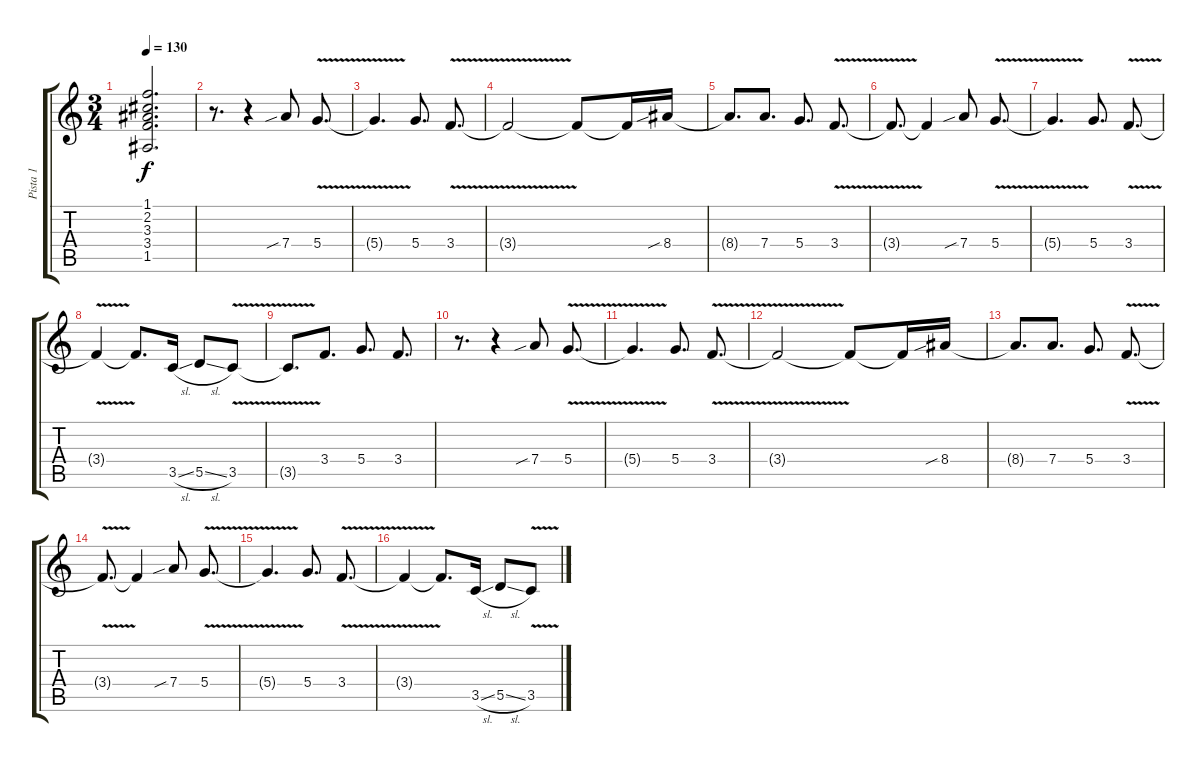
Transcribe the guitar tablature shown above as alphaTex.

\track ("Pista 1" "Pista 1") {instrument distortionguitar}
\staff {score tabs}
\tuning (E4 B3 G3 D3 A2 E2) {hide}
\ts (3 4)
\tempo 130
\clef g2
\ks c
(1.1{t} 2.2{t} 3.3{t} 3.4{t} 1.5{t}).2{d dy f} |
r.8{d volume 13 instrument distortionguitar} r.4 7.4{sib}.8 5.4{v}.8{d} |
5.4{t}.4{d} 5.4.8{d} 3.4{v}.8{d} |
3.4{t}.2 3.4{t}.8 3.4{t}.16 8.4{sib}.16 |
8.4{t}.8{d} 7.4.8{d} 5.4.8{d} 3.4{v}.8{d} |
3.4{t}.8{d} 3.4{t}.4 7.4{sib}.8 5.4{v}.8{d} |
5.4{t}.4{d} 5.4.8{d} 3.4{v}.8{d} |
3.4{t}.4 3.4{t}.8{d} 3.5{sl}.16 5.5{sl}.8 3.5{v}.8 |
3.5{t}.8{d} 3.4.8{d} 5.4.8{d} 3.4.8{d} |
r.8{d} r.4 7.4{sib}.8 5.4{v}.8{d} |
5.4{t}.4{d} 5.4.8{d} 3.4{v}.8{d} |
3.4{t}.2 3.4{t}.8 3.4{t}.16 8.4{sib}.16 |
8.4{t}.8{d} 7.4.8{d} 5.4.8{d} 3.4{v}.8{d} |
3.4{t}.8{d} 3.4{t}.4 7.4{sib}.8 5.4{v}.8{d} |
5.4{t}.4{d} 5.4.8{d} 3.4{v}.8{d} |
3.4{t}.4 3.4{t}.8{d} 3.5{sl}.16 5.5{sl}.8 3.5{v}.8
